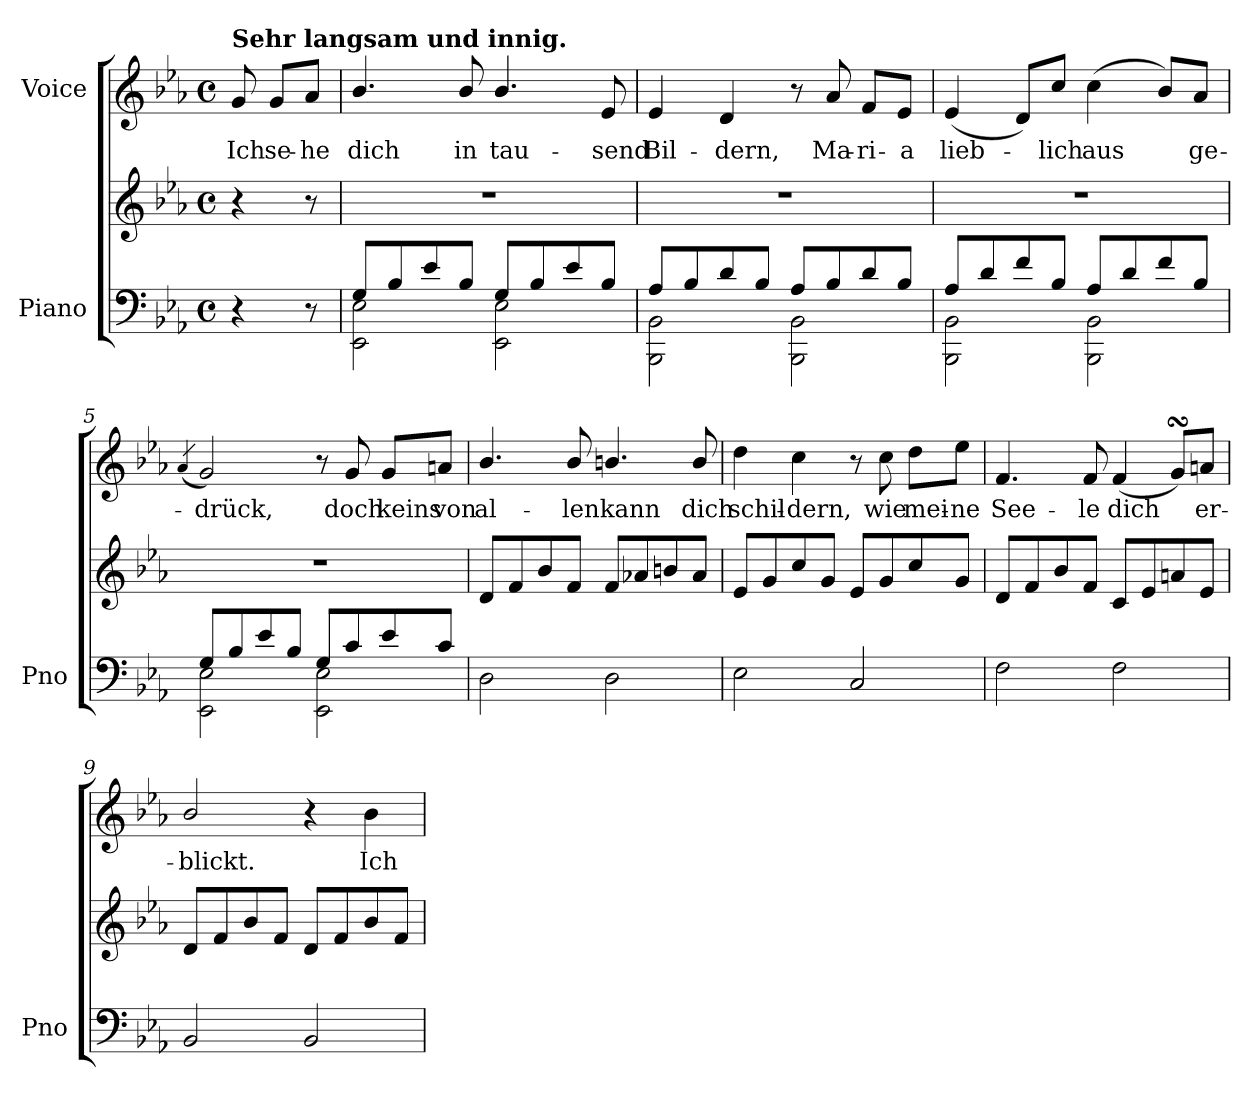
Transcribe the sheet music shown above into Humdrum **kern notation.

**kern	**kern	**kern	**text
*part2	*part2	*part1	*part1
*staff3	*staff2	*staff1	*staff1
*I"Piano	*	*I"Voice	*
*I'Pno	*	*	*
*clefF4	*clefG2	*clefG2	*
*k[b-e-a-]	*k[b-e-a-]	*k[b-e-a-]	*
*M4/4	*M4/4	*M4/4	*
*met(c)	*met(c)	*met(c)	*
=1	=1	=1	=1
!	!	!LO:TX:a:B:t=Sehr langsam und innig.	!
4r	4r	8g/	Ich
.	.	8g/L	se-
8r	8r	8a-/J	-he
=2	=2	=2	=2
*^	*	*	*
2EE-\ 2E-\	8G/L	1r	4.b-/	dich
.	8B-/	.	.	.
.	8e-/	.	.	.
.	8B-/J	.	8b-/	in
2EE-\ 2E-\	8G/L	.	4.b-/	tau-
.	8B-/	.	.	.
.	8e-/	.	.	.
.	8B-/J	.	8e-/	-send
=3	=3	=3	=3	=3
2BBB-\ 2BB-\	8A-/L	1r	4e-/	Bil-
.	8B-/	.	.	.
.	8d/	.	4d/	-dern,
.	8B-/J	.	.	.
2BBB-\ 2BB-\	8A-/L	.	8r	.
.	8B-/	.	8a-/	Ma-
.	8d/	.	8f/L	-ri-
.	8B-/J	.	8e-/J	-a
=4	=4	=4	=4	=4
2BBB-\ 2BB-\	8A-/L	1r	(4e-/	lieb-
.	8d/	.	.	.
.	8f/	.	8d/L)	.
.	8B-/J	.	8cc/J	-lich
2BBB-\ 2BB-\	8A-/L	.	(4cc\	aus
.	8d/	.	.	.
.	8f/	.	8b-/L)	.
.	8B-/J	.	8a-/J	ge-
=5	=5	=5	=5	=5
.	.	.	(4qa-/	.
2EE-\ 2E-\	8G/L	1r	2g/)	drück,
.	8B-/	.	.	.
.	8e-/	.	.	.
.	8B-/J	.	.	.
2EE-\ 2E-\	8G/L	.	8r	.
.	8c/	.	8g/	doch
.	8e-/	.	8g/L	keins
.	8c/J	.	8an/J	von
*v	*v	*	*	*
=6	=6	=6	=6
2D\	8d/L	4.b-/	al-
.	8f/	.	.
.	8b-/	.	.
.	8f/J	8b-/	-len
2D\	8f/L	4.bn/	kann
.	8a-X/	.	.
.	8bn/	.	.
.	8a-/J	8b/	dich
=7	=7	=7	=7
2E-\	8e-/L	4dd\	schil-
.	8g/	.	.
.	8cc/	4cc\	-dern,
.	8g/J	.	.
2C/	8e-/L	8r	.
.	8g/	8cc\	wie
.	8cc/	8dd\L	mei-
.	8g/J	8ee-\J	-ne
=8	=8	=8	=8
2F\	8d/L	4.f/	See-
.	8f/	.	.
.	8b-/	.	.
.	8f/J	8f/	-le
2F\	8c/L	(4f/	dich
.	8e-/	.	.
.	8an/	8gsSsS/L)	.
.	8e-/J	8an/J	er-
=9	=9	=9	=9
2BB-/	8d/L	2b-/	-blickt.
.	8f/	.	.
.	8b-/	.	.
.	8f/J	.	.
2BB-/	8d/L	4r	.
.	8f/	.	.
.	8b-/	4b-\	Ich
.	8f/J	.	.
=	=	=	=
*-	*-	*-	*-
